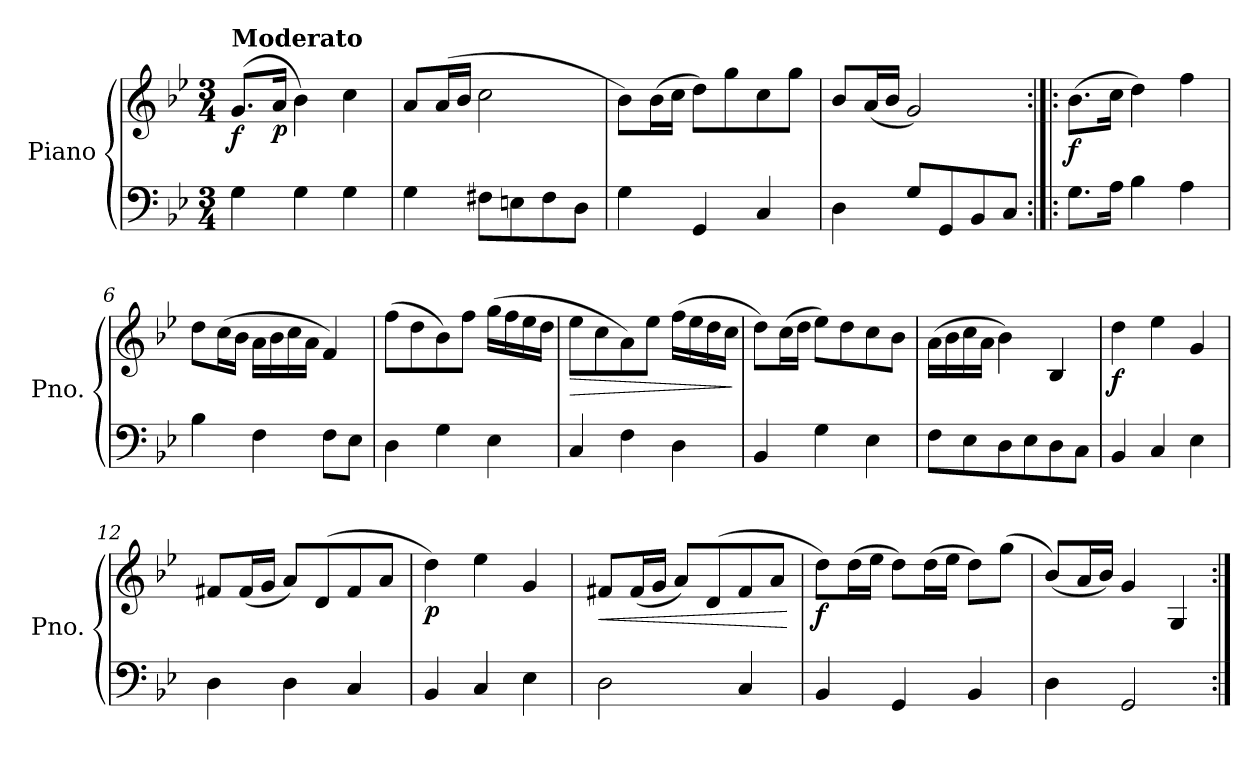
**kern	**kern	**dynam
*part1	*part1	*part1
*staff2	*staff1	*staff1/2
*I"Piano	*	*
*I'Pno.	*	*
*clefF4	*clefG2	*
*k[b-e-]	*k[b-e-]	*
*M3/4	*M3/4	*
*MM80	*MM80	*
=1	=1	=1
!	!LO:TX:a:B:t=Moderato	!
!	!	!LO:DY:b
4G<\	(>8.g/L	f
!	!	!LO:DY:b
.	16a/Jk	p
4G\	4b-\)	.
4G\	4cc\	.
=2	=2	=2
4G\	8a/L	.
.	(>16a/L	.
.	16b-/JJ	.
8F#X\L	2cc\	.
8En\	.	.
8F#\	.	.
8D\J	.	.
=3	=3	=3
4G\	8b-\L)	.
.	(>16b-\L	.
.	16cc\JJ	.
4GG/	8dd\L)	.
.	8gg\	.
4C/	8cc\	.
.	8gg\J	.
=4	=4	=4
4D\	8b-/L	.
.	(<16a/L	.
.	16b-/JJ	.
8G/L	2g/)	.
8GG/	.	.
8BB-/	.	.
8C/J	.	.
!!LO:LB:g=z
=5:|!|:	=5:|!|:	=5:|!|:
!	!	!LO:DY:b
8.G<\L	(>8.b-\L	f
16A\Jk	16cc\Jk	.
4B-\	4dd\)	.
4A\	4ff\	.
=6	=6	=6
4B-\	8dd\L	.
.	(>16cc\L	.
.	16b-\JJ	.
4F\	16a\LL	.
.	16b-\	.
.	16cc\	.
.	16a\JJ	.
8F\L	4f/)	.
8E-\J	.	.
=7	=7	=7
4D\	(>8ff\L	.
.	8dd\	.
4G\	8b-\)	.
.	8ff\J	.
4E-\	(>16gg\LL	.
.	16ff\	.
.	16ee-\	.
.	16dd\JJ	.
=8	=8	=8
!	!	!LO:HP:b
4C/	8ee-\L	>
.	8cc\	.
4F\	8a\)	.
.	8ee-\J	.
4D\	(>16ff\LL	.
.	16ee-\	.
.	16dd\	.
.	16cc\JJ	.
.	.	]
!!LO:LB:g=z
=9	=9	=9
4BB-/	8dd\L)	.
.	(>16cc\L	.
.	16dd\JJ	.
4G\	8ee-\L)	.
.	8dd\	.
4E-\	8cc\	.
.	8b-\J	.
=10	=10	=10
8F\L	(>16a\LL	.
.	16b-\	.
8E-\	16cc\	.
.	16a\JJ	.
8D\	4b-\)	.
8E-\	.	.
8D\	4B-/	.
8C\J	.	.
=11	=11	=11
!	!	!LO:DY:b
4BB-</	4dd\	f
4C</	4ee-\	.
4E-<\	4g/	.
=12	=12	=12
4D<\	8f#X/L	.
.	(>16f#/L	.
.	16g/JJ	.
4D\	8a/L)	.
.	(>8d/	.
4C/	8f#/	.
.	8a/J	.
!!LO:LB:g=z
=13	=13	=13
!	!	!LO:DY:b
4BB-</	4dd\)	p
4C</	4ee-\	.
4E-\	4g/	.
=14	=14	=14
!	!	!LO:HP:b
2D\	8f#X/L	<
.	(>16f#/L	.
.	16g/JJ	.
.	8a/L)	.
.	(>8d/	.
4C/	8f#/	.
.	8a/J	.
.	.	[
=15	=15	=15
!	!	!LO:DY:b
4BB-</	8dd\L)	f
.	(>16dd\L	.
.	16ee-\JJ	.
4GG/	8dd\L)	.
.	(>16dd\L	.
.	16ee-\JJ	.
4BB-/	8dd\L)	.
.	(>8gg\J	.
=16	=16	=16
4D\	(<8b-/L)	.
.	16a/L	.
.	16b-/JJ)	.
2GG/	4g/	.
.	4G/	.
=:|!	=:|!	=:|!
*-	*-	*-
